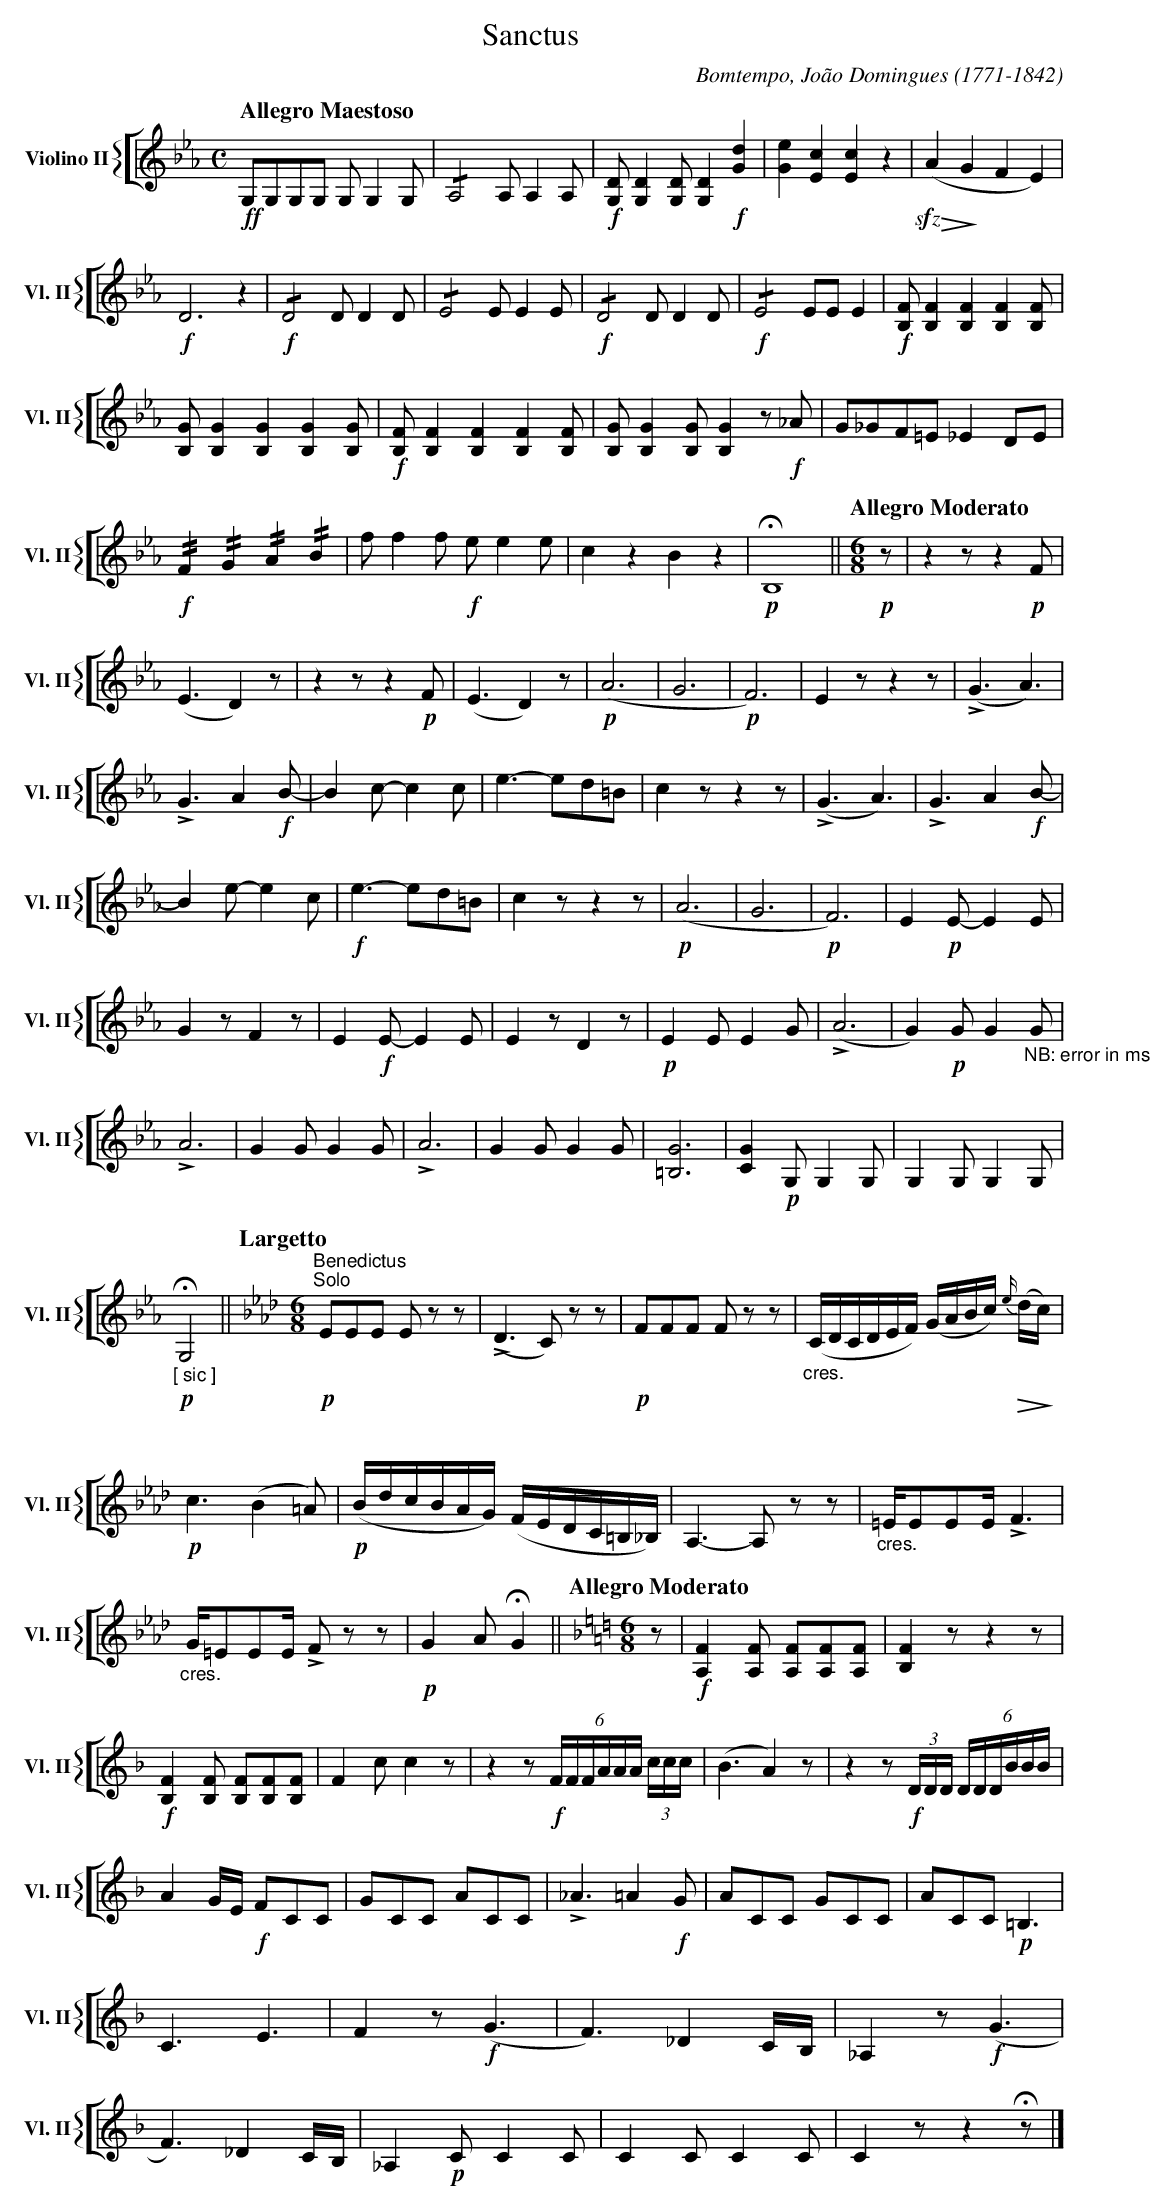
X:1
T:Sanctus
C:Bomtempo, Jo\~ao Domingues (1771-1842)
M:C
L:1/4
K:Eb
V: 2 clef=treble name="Violino II" sname="Vl. II"
%%staves [{ 2 }]
[Q:"Allegro Maestoso"] !ff! G,/G,/G,/G,/ G,/ G, G,/ |  !/!A,2 A,/A,A,/| !f! [G,D]/ [G,D] [G,D]/ [G,D] !f![Gd] | \
   [Ge][Ec][Ec]z | !sfz!(!>(!A!>)!GFE) | !f!D3z| !f! !/!D2 D/DD/| !/!E2E/EE/| !f! !/!D2 D/DD/ | \
   !f!!/!E2 E/E/ E | !f![B,F]/[B,F][B,F][B,F][B,F]/ | [B,G]/[B,G][B,G][B,G][B,G]/ | !f![B,F]/[B,F][B,F][B,F][B,F]/ | [B,G]/[B,G][B,G]/[B,G] z/!f!_A/ | \
   G/_G/F/=E/ _E D/E/ | !f! !//!F!//!G!//!A!//!B | f/ff/ !f!e/ee/ | czBz | !p!!fermata![B,]4 || \
[Q:"Allegro Moderato"][M:6/8][L:1/8][K:Eb] !p! z | z2zz2!p!F | (E3D2)z | z2zz2 !p! F | (E3D2)z | \
   !p! (A6 | G6 | !p!F6) | E2zz2z | (!>!G3A3) | !>!G3A2!f!B-|B2c-c2c | e3-ed=B | c2zz2z | \
   (!>!G3A3) | !>!G3A2!f!B-|B2e-e2c | !f!e3-ed=B | c2zz2z | !p! (A6 | G6 | !p!F6) | E2!p!E-E2E| \
   G2zF2z | E2!f!E-E2E | E2zD2z | !p! E2EE2G | (!>!A6 | G2)!p!GG2"_NB: error in ms"G | !>!A6 | G2GG2G | !>!A6 | G2GG2G | \
   [=B,G]6 | [CG]2!p!G,G,2G, | G,2G,G,2G, | !p! !fermata! "_[ sic ]" G,4 || \
[Q:"Largetto"][M:6/8][L:1/8][K:Ab] "^Benedictus" "^Solo" !p! EEE Ezz  | !>!(D3 C)zz | !p! FFF F zz | \
   "_cres." (C/D/C/D/E/F/) (G/A/B/c/) !>(!{e/}(d/!>)!c/) | !p! c3 (B2=A) | !p! (B/d/c/B/A/G/) (F/E/D/C/=B,/_B,/) | A,3-A,zz | \
    "_cres." =E/EEE/  !>!F3 | "_cres." G/=EEE/ !>! Fzz | !p! G2A!fermata!G2 || \
[Q:"Allegro Moderato"][M:6/8][L:1/8][K:F] z | !f! [A,F]2[A,F] [A,F][A,F][A,F] | [B,F]2zz2z | \
   !f! [B,F]2[B,F] [B,F][B,F][B,F] | F2cc2z | z2z !f! (6:4F/F/F/A/A/A/ (3:c/c/c/ | \
   (B3A2)z | z2z !f! (3:D/D/D/ (6:4D/D/D/B/B/B/ | A2 G/E/ !f! FCC | GCC ACC | !>!_A3=A2!f!G | ACC GCC | ACC !p! =B,3 | \
   C3E3 | F2z !f! (G3 | F3) _D2C/B,/ | _A,2z !f!(G3 | F3) _D2C/B,/ | _A,2!p!CC2C | C2CC2C | C2zz2!fermata!z |] \
